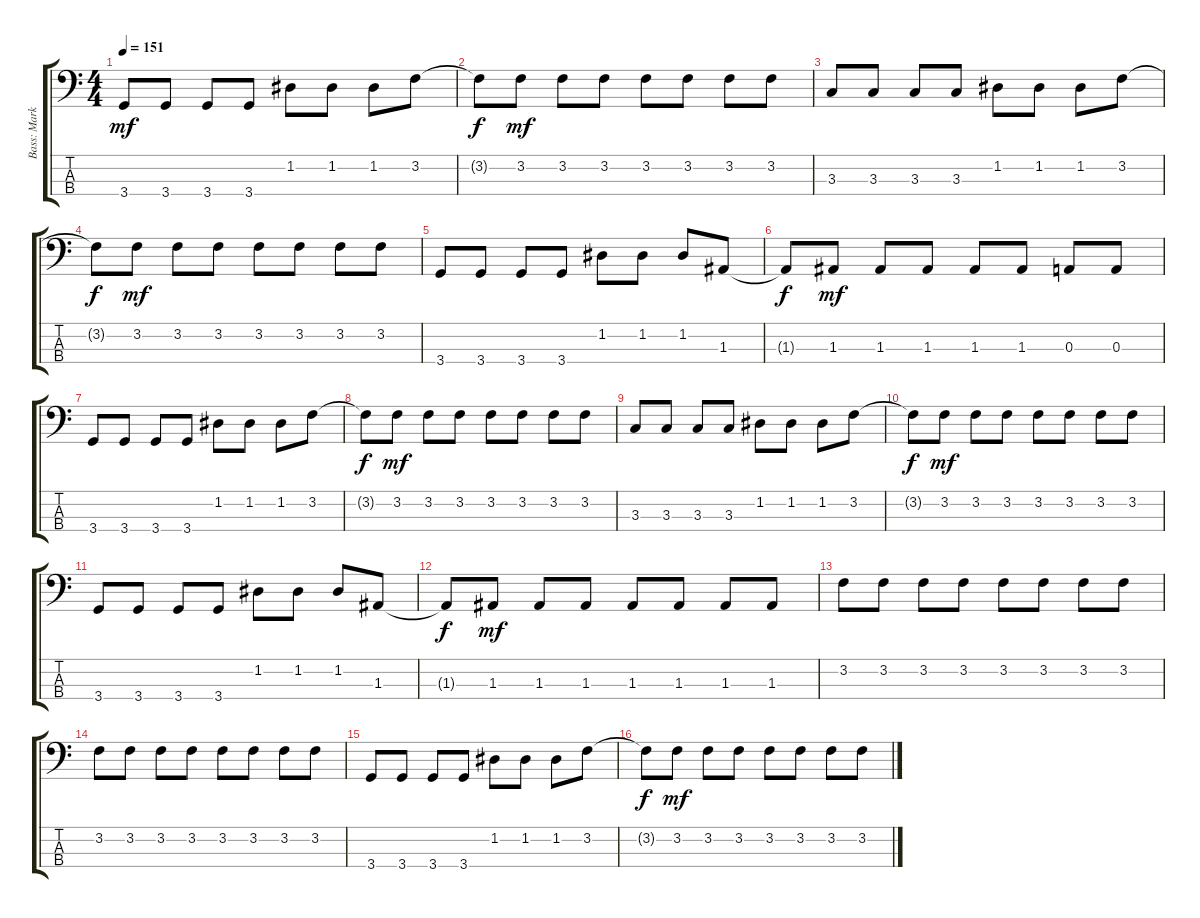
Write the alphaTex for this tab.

\track ("Bass: Mark Andes" "Bass: Mark") {instrument electricbasspick}
\staff {score tabs}
\tuning (G2 D2 A1 E1) {hide}
\ts (4 4)
\tempo 151
\clef f4
\ks c
3.4.8{dy mf} 3.4.8 3.4.8 3.4.8 1.2.8 1.2.8 1.2.8 3.2.8 |
3.2{t}.8{dy f} 3.2.8{dy mf} 3.2.8 3.2.8 3.2.8 3.2.8 3.2.8 3.2.8 |
3.3.8 3.3.8 3.3.8 3.3.8 1.2.8 1.2.8 1.2.8 3.2.8 |
3.2{t}.8{dy f} 3.2.8{dy mf} 3.2.8 3.2.8 3.2.8 3.2.8 3.2.8 3.2.8 |
3.4.8 3.4.8 3.4.8 3.4.8 1.2.8 1.2.8 1.2.8 1.3.8 |
1.3{t}.8{dy f} 1.3.8{dy mf} 1.3.8 1.3.8 1.3.8 1.3.8 0.3.8 0.3.8 |
3.4.8 3.4.8 3.4.8 3.4.8 1.2.8 1.2.8 1.2.8 3.2.8 |
3.2{t}.8{dy f} 3.2.8{dy mf} 3.2.8 3.2.8 3.2.8 3.2.8 3.2.8 3.2.8 |
3.3.8 3.3.8 3.3.8 3.3.8 1.2.8 1.2.8 1.2.8 3.2.8 |
3.2{t}.8{dy f} 3.2.8{dy mf} 3.2.8 3.2.8 3.2.8 3.2.8 3.2.8 3.2.8 |
3.4.8 3.4.8 3.4.8 3.4.8 1.2.8 1.2.8 1.2.8 1.3.8 |
1.3{t}.8{dy f} 1.3.8{dy mf} 1.3.8 1.3.8 1.3.8 1.3.8 1.3.8 1.3.8 |
3.2.8 3.2.8 3.2.8 3.2.8 3.2.8 3.2.8 3.2.8 3.2.8 |
3.2.8 3.2.8 3.2.8 3.2.8 3.2.8 3.2.8 3.2.8 3.2.8 |
3.4.8 3.4.8 3.4.8 3.4.8 1.2.8 1.2.8 1.2.8 3.2.8 |
3.2{t}.8{dy f} 3.2.8{dy mf} 3.2.8 3.2.8 3.2.8 3.2.8 3.2.8 3.2.8
